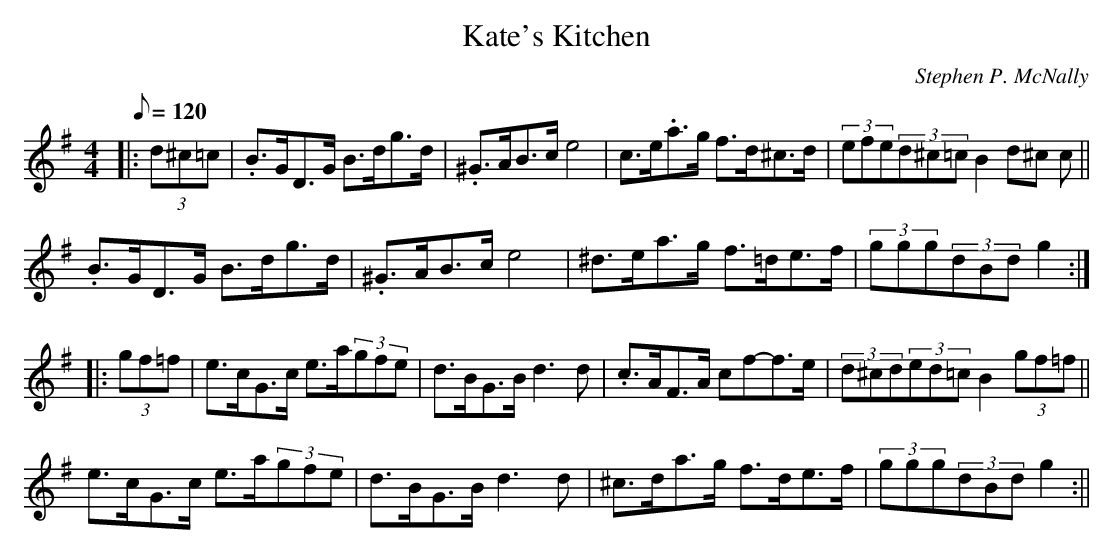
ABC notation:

X:1
T:Kate's Kitchen
M:4/4
L:1/8
Q:120
C:Stephen P. McNally
K:G
|:(3d^c=c|.B>GD>G B>dg>d|.^G>AB>ce4|c>e.a>g f>d^c>d|(3efe(3d^c=cB2(3d^c=
c||!
.B>GD>G B>dg>d|.^G>AB>ce4|^d>ea>g f>=de>f|(3ggg(3dBdg2:|!
|:(3gf=f|e>cG>c e>a(3gfe|d>BG>Bd3d|.c>AF>A cf-f>e|(3d^cd(3ed=cB2(3gf=f
||!
e>cG>c e>a(3gfe|d>BG>Bd3d|^c>da>g f>de>f|(3ggg(3dBdg2:||!
